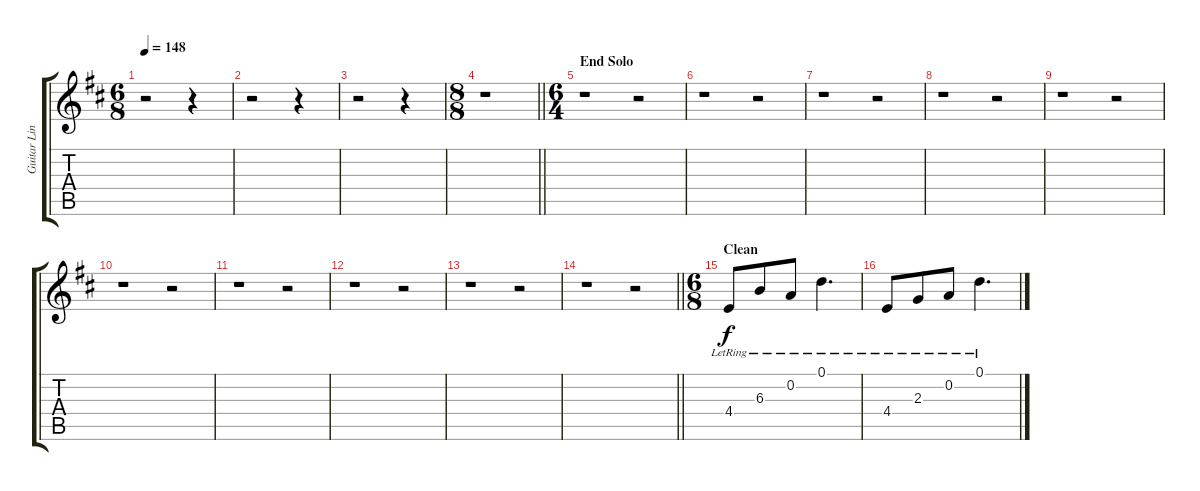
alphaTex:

\track ("Guitar Line 1 [Clean]" "Guitar Lin") {instrument acousticguitarsteel}
\staff {score tabs}
\tuning (D4 A3 F3 C3 G2 D2) {hide}
\ts (6 8)
\tempo 148
\clef g2
\ks d
r.2{dy f} r.4 |
r.2 r.4 |
r.2 r.4 |
\ts (8 8)
\barLineRight lightlight
r.1 |
\ts (6 4)
\section ("" "End Solo")
r.1 r.2 |
r.1 r.2 |
r.1 r.2 |
r.1 r.2 |
r.1 r.2 |
r.1 r.2 |
r.1 r.2 |
r.1 r.2 |
r.1 r.2 |
\barLineRight lightlight
r.1 r.2 |
\ts (6 8)
\section ("" "Clean")
4.4{lr}.8{instrument electricguitarclean} 6.3{lr}.8 0.2{lr}.8 0.1{lr}.4{d} |
4.4{lr}.8 2.3{lr}.8 0.2{lr}.8 0.1{lr}.4{d}
